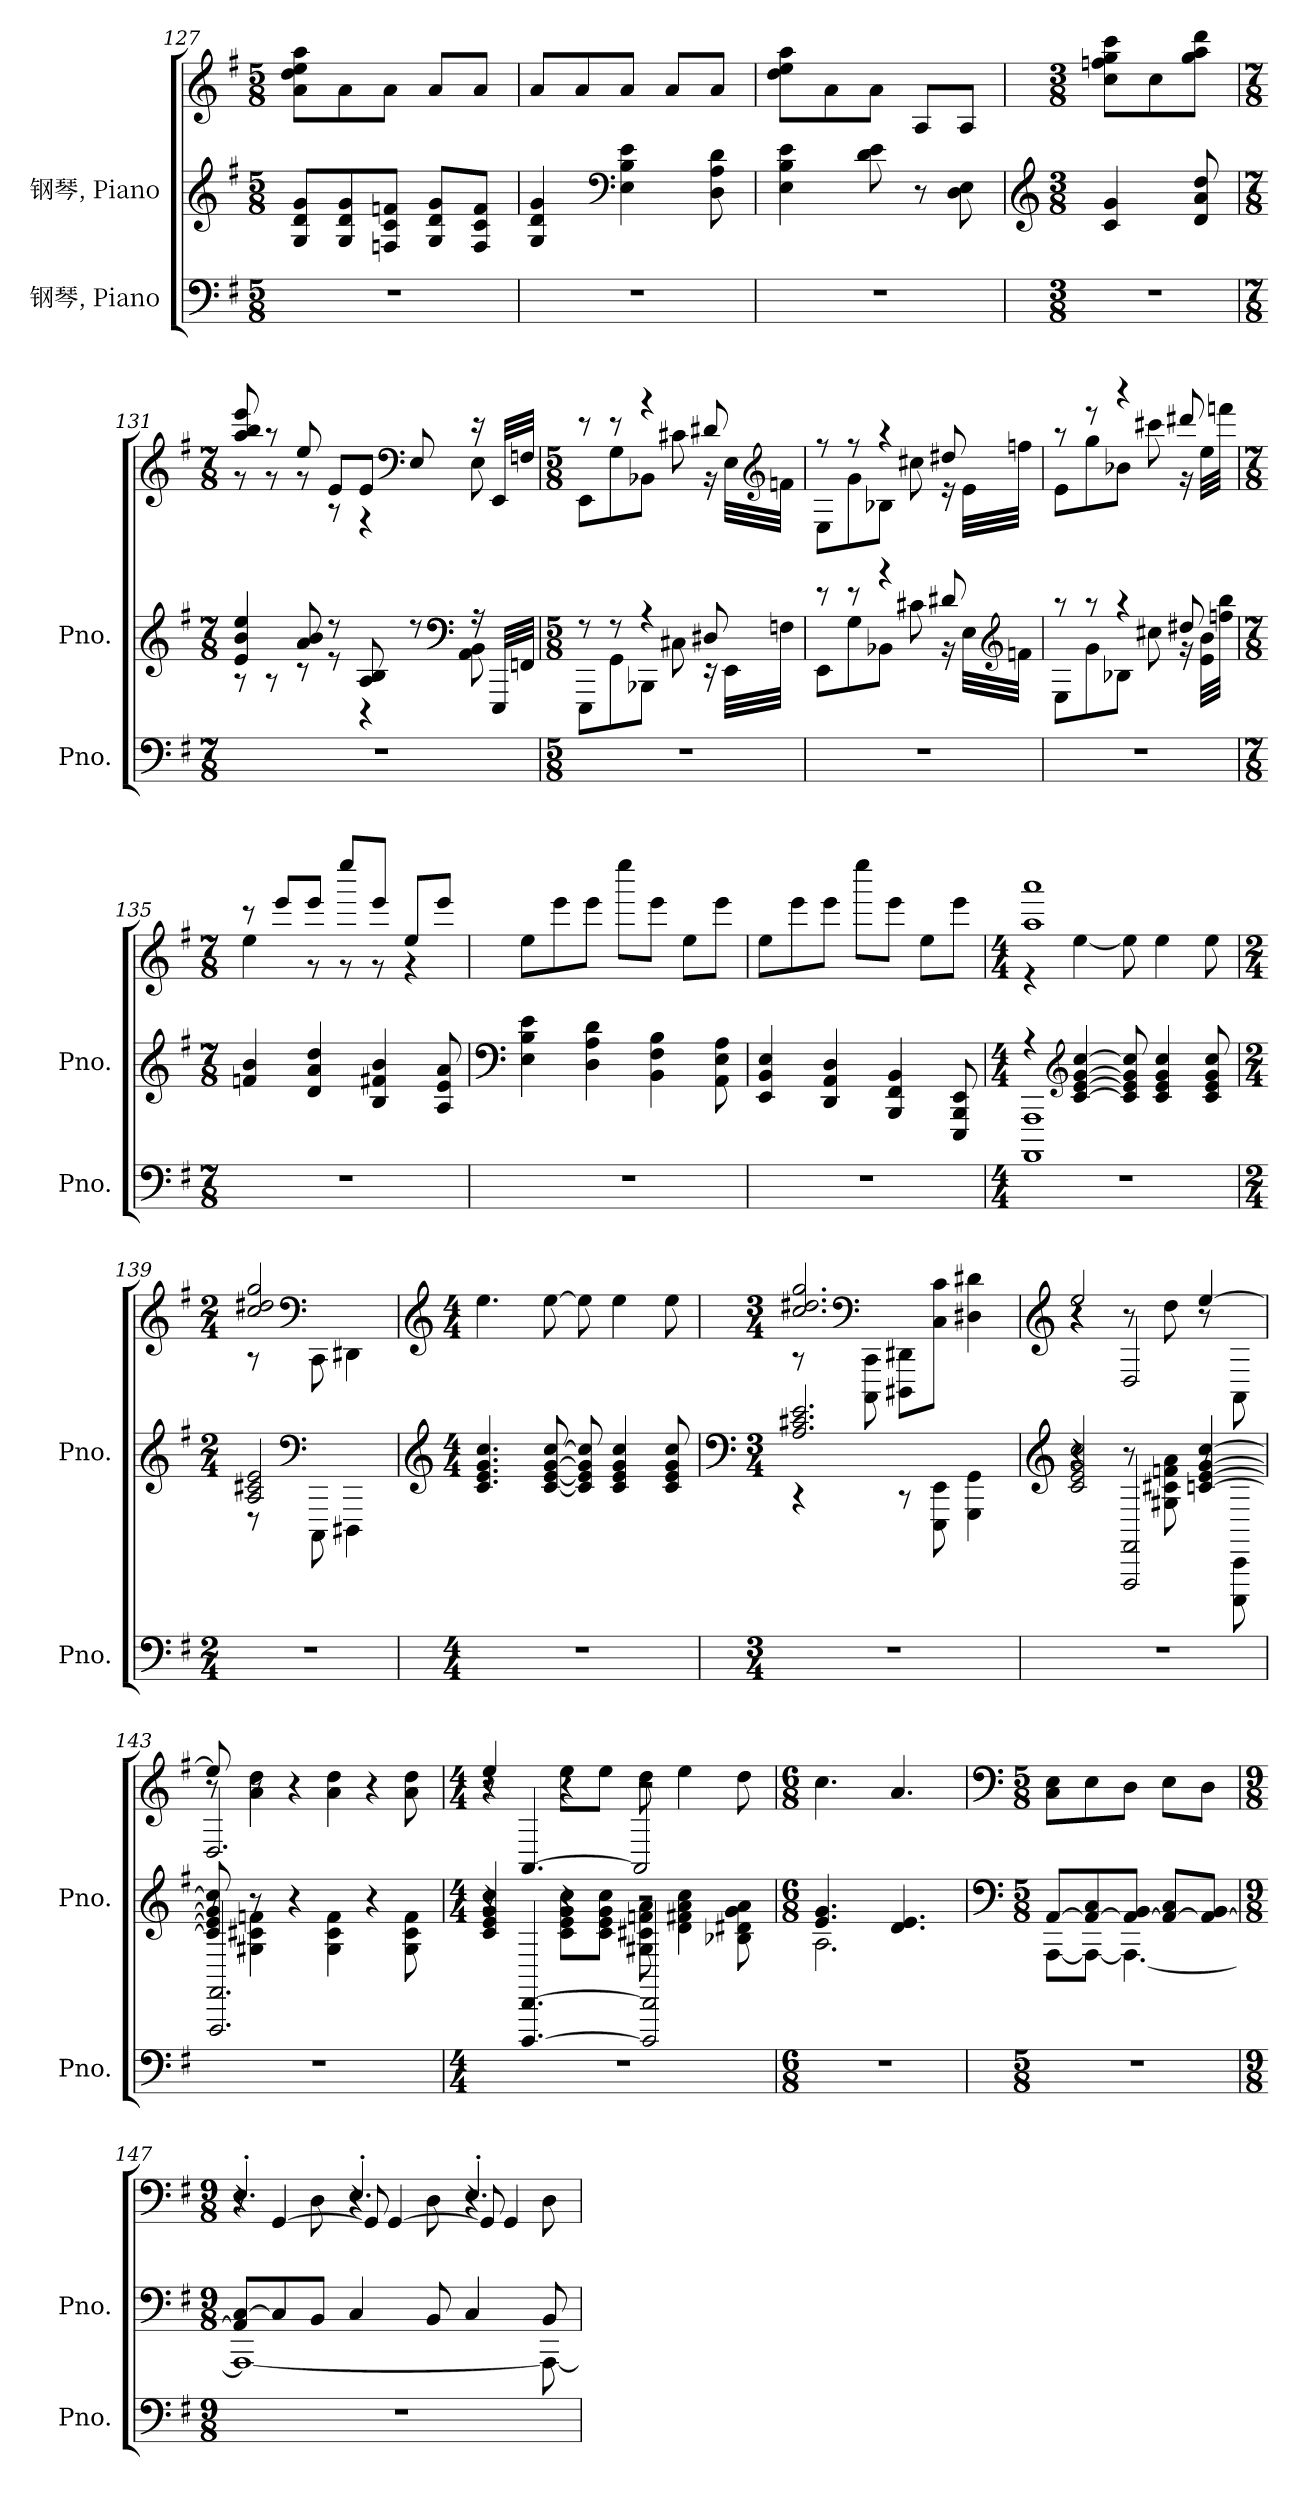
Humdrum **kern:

**kern	**kern	**kern
*part2	*part1	*part1
*staff3	*staff2	*staff1
*I"钢琴, Piano	*I"钢琴, Piano	*
*I'Pno.	*I'Pno.	*
*clefF4	*clefG2	*clefG2
*k[f#]	*k[f#]	*k[f#]
*M5/8	*M5/8	*M5/8
=127	=127	=127
8%5r	8G/ 8d/ 8g/L	8a\ 8dd\ 8ee\ 8aa\L
.	8G/ 8d/ 8g/	8a\
.	8Fn/ 8c/ 8fn/J	8a\J
.	8G/ 8d/ 8g/L	8a/L
.	8F/ 8c/ 8f/J	8a/J
=128	=128	=128
8%5r	4G/ 4d/ 4g/	8a/L
.	.	8a/
*	*clefF4	*
.	4E\ 4B\ 4e\	8a/J
.	.	8a/L
.	8D\ 8A\ 8d\	8a/J
=129	=129	=129
8%5r	4E\ 4B\ 4e\	8dd\ 8ee\ 8aa\L
.	.	8a\
.	8d\ 8e\	8a\J
.	8r	8A/L
.	8D\ 8E\	8A/J
!!LO:LB:g=z
=130	=130	=130
*	*clefG2	*
*M3/8	*M3/8	*M3/8
4.r	4c/ 4g/	8cc\ 8ffn\ 8gg\ 8ccc\L
.	.	8cc\
.	8d/ 8a/ 8dd/	8gg\ 8aa\ 8ddd\J
=131	=131	=131
*M7/8	*M7/8	*M7/8
*	*^	*^
2..r	4e/ 4b/ 4ee/	8r	8aa/ 8bb/ 8eee/	8r
.	.	8r	8r	8r
.	8a/ 8b/	8r	8ee/	8r
.	8r	8r	8e/L	8r
.	8A/ 8B/	4r	8e/J	4r
*	*	*	*clefF4	*
.	8r	.	8E/	.
*	*clefF4	*	*	*
.	16r	8AA\ 8BB\	16r	8E\
.	32EEE/LLL	.	32EE/LLL	.
.	32FFn/JJJ	.	32Fn/JJJ	.
=132	=132	=132	=132	=132
*M5/8	*M5/8	*	*M5/8	*
8%5r	8r	8EEE\L	8r	8EE\L
.	8r	8GG\	8r	8G\
.	4r	8BBB-X\J	4r	8BB-X\J
.	.	8C#X\	.	8c#X\
.	8D#X/	16r	8d#X/	16r
.	.	32EE\LLL	.	32E\LLL
*	*	*	*clefG2	*
.	.	32Fn\JJJ	.	32fn\JJJ
!!LO:LB:g=z	!!
=133	=133	=133	=133	=133
8%5r	8r	8EE\L	8r	8E\L
.	8r	8G\	8r	8g\
.	4r	8BB-X\J	4r	8B-X\J
.	.	8c#X\	.	8cc#X\
.	8d#X/	16r	8dd#X/	16r
.	.	32E\LLL	.	32e\LLL
*	*clefG2	*	*	*
.	.	32fn\JJJ	.	32ffn\JJJ
=134	=134	=134	=134	=134
8%5r	8r	8E\L	8r	8e\L
.	8r	8g\	8r	8gg\
.	4r	8B-X\J	4r	8b-X\J
.	.	8cc#X\	.	8ccc#X\
.	8dd#X/	16r	8ddd#X/	16r
.	.	32e\ 32b\LLL	.	32ee\LLL
.	.	32ffn\ 32bb\JJJ	.	32fffn\JJJ
*	*v	*v	*	*
=135	=135	=135	=135
*M7/8	*M7/8	*M7/8	*
2..r	4fn/ 4b/	8r	4ee\
.	.	8eee/L	.
.	4d/ 4a/ 4dd/	8eee/J	8r
.	.	8eeee/L	8r
.	4B/ 4f#X/ 4b/	8eee/J	8r
.	.	8ee/L	4r
.	8A/ 8e/ 8a/	8eee/J	.
*	*	*v	*v
!!LO:PB:g=z
=136	=136	=136
*	*clefF4	*
2..r	4E\ 4B\ 4e\	8ee\L
.	.	8eee\
.	4D\ 4A\ 4d\	8eee\J
.	.	8eeee\L
.	4BB\ 4F#\ 4B\	8eee\J
.	.	8ee\L
.	8AA\ 8E\ 8A\	8eee\J
=137	=137	=137
2..r	4EE/ 4BB/ 4E/	8ee\L
.	.	8eee\
.	4DD/ 4AA/ 4D/	8eee\J
.	.	8eeee\L
.	4BBB/ 4FF#/ 4BB/	8eee\J
.	.	8ee\L
.	8EEE/ 8BBB/ 8EE/	8eee\J
=138	=138	=138
*M4/4	*M4/4	*M4/4
*	*^	*^
1r	4r	1AAAA 1AAA	1aa 1aaa	4r
*	*clefG2	*	*	*
.	[4c/ [4e/ [4g/ [4cc/	.	.	[4ee\
.	8c/] 8e/] 8g/] 8cc/]	.	.	8ee\]
.	4c/ 4e/ 4g/ 4cc/	.	.	4ee\
.	8c/ 8e/ 8g/ 8cc/	.	.	8ee\
=139	=139	=139	=139	=139
*M2/4	*M2/4	*	*M2/4	*
2r	2A/ 2c#X/ 2e/	8r	2cc/ 2dd#X/ 2gg/	8r
*	*clefF4	*	*clefF4	*
.	.	8CCC\	.	8CC\
.	.	4DDD#X\	.	4DD#X\
*	*v	*v	*	*
*	*	*v	*v
!!LO:LB:g=z
=140	=140	=140
*	*clefG2	*clefG2
*M4/4	*M4/4	*M4/4
1r	4.c/ 4.e/ 4.g/ 4.cc/	4.ee\
.	[8c/ [8e/ [8g/ [8cc/	[8ee\
.	8c/] 8e/] 8g/] 8cc/]	8ee\]
.	4c/ 4e/ 4g/ 4cc/	4ee\
.	8c/ 8e/ 8g/ 8cc/	8ee\
=141	=141	=141
*	*clefF4	*
*M3/4	*M3/4	*M3/4
*	*^	*^
2.r	2.A/ 2.c#X/ 2.e/	4r	2.cc/ 2.dd#X/ 2.gg/	8r
*	*	*	*clefF4	*
.	.	.	.	8CCC\ 8CC\
.	.	8r	.	8DDD#X\ 8DD#X\L
.	.	8EEE\ 8EE\	.	8C\ 8c\J
.	.	4GGG\ 4GG\	.	4D#X\ 4d#X\
*	*v	*v	*	*
*	*	*v	*v
=142	=142	=142
*	*clefG2	*clefG2
*	*^	*^
*	*	*^	*	*^
2.r	2c/ 2e/ 2g/ 2cc/	4r	4r	2ee/	4r	4r
.	.	8r	2FFF#/ 2FF#/	.	8r	2D/
.	.	8G#X\ 8c#X\ 8fn\ 8a\	.	.	8dd\	.
.	[4cn/ [4e/ [4g/ [4cc/	8r	.	[4ee/	8r	.
.	.	8CCC\ 8CC\	.	.	8AA\	.
!!LO:LB:g=z	!!	!!
=143	=143	=143	=143	=143	=143	=143
2.r	8c/] 8e/] 8g/] 8cc/]	8r	2.FFF#/ 2.FF#/	8ee/]	8r	2.D/
.	8r	4G#X\ 4c#X\ 4fn\	.	8r	4a\ 4dd\	.
.	4r	.	.	4r	.	.
.	.	4G#\ 4c#\ 4f\	.	.	4a\ 4dd\	.
.	4r	.	.	4r	.	.
.	.	8G#\ 8c#\ 8f\	.	.	8a\ 8dd\	.
=144	=144	=144	=144	=144	=144	=144
*M4/4	*M4/4	*	*	*M4/4	*	*
1r	4c/ 4e/ 4g/ 4cc/	4r	8r	4ee/	4r	8r
.	.	.	[4.DDD/ [4.DD/	.	.	[4.AA/
.	4r	8c\ 8e\ 8g\ 8cc\L	.	4r	8ee\L	.
.	.	8c\ 8e\ 8g\ 8cc\J	.	.	8ee\J	.
.	2r	8G#X\ 8c#X\ 8fn\ 8a\	2DDD/] 2DD/]	2r	8dd\	2AA/]
.	.	4d\ 4f#X\ 4a\ 4cc\	.	.	4ee\	.
.	.	8B-X\ 8d#X\ 8g\ 8a\	.	.	8dd\	.
*	*v	*v	*v	*	*	*
*	*	*v	*v	*v
=145	=145	=145
*M6/8	*M6/8	*M6/8
*	*^	*
2.r	4.e/ 4.g/	2.A\	4.cc\
.	4.d/ 4.e/	.	4.a/
!!LO:LB:g=z
=146	=146	=146	=146
*	*clefF4	*	*clefF4
*M5/8	*M5/8	*	*M5/8
8%5r	[8AA/L	[8AAA\L	8C\ 8E\L
.	8AA/_ 8C/	8AAA\J_	8E\
.	8AA/_ 8BB/J	4.AAA\_	8D\J
.	8AA/_ 8C/L	.	8E\L
.	8AA/_ 8BB/J	.	8D\J
=147	=147	=147	=147
*M9/8	*M9/8	*	*M9/8
*	*	*	*^
*	*	*	*	*^
8%9r	8AA/] [8C/L	1AAA_	4.E'/	4r	8r
.	8C/]	.	.	.	[4GG/
.	8BB/J	.	.	8D\	.
.	4C/	.	4.E'/	4r	8GG/]
.	.	.	.	.	[4GG/
.	8BB/	.	.	8D\	.
.	4C/	.	4.E'/	4r	8GG/]
.	.	.	.	.	4GG/
.	8BB/	8AAA\_	.	8D\	.
*	*v	*v	*	*	*
*	*	*v	*v	*v
=	=	=
*-	*-	*-
